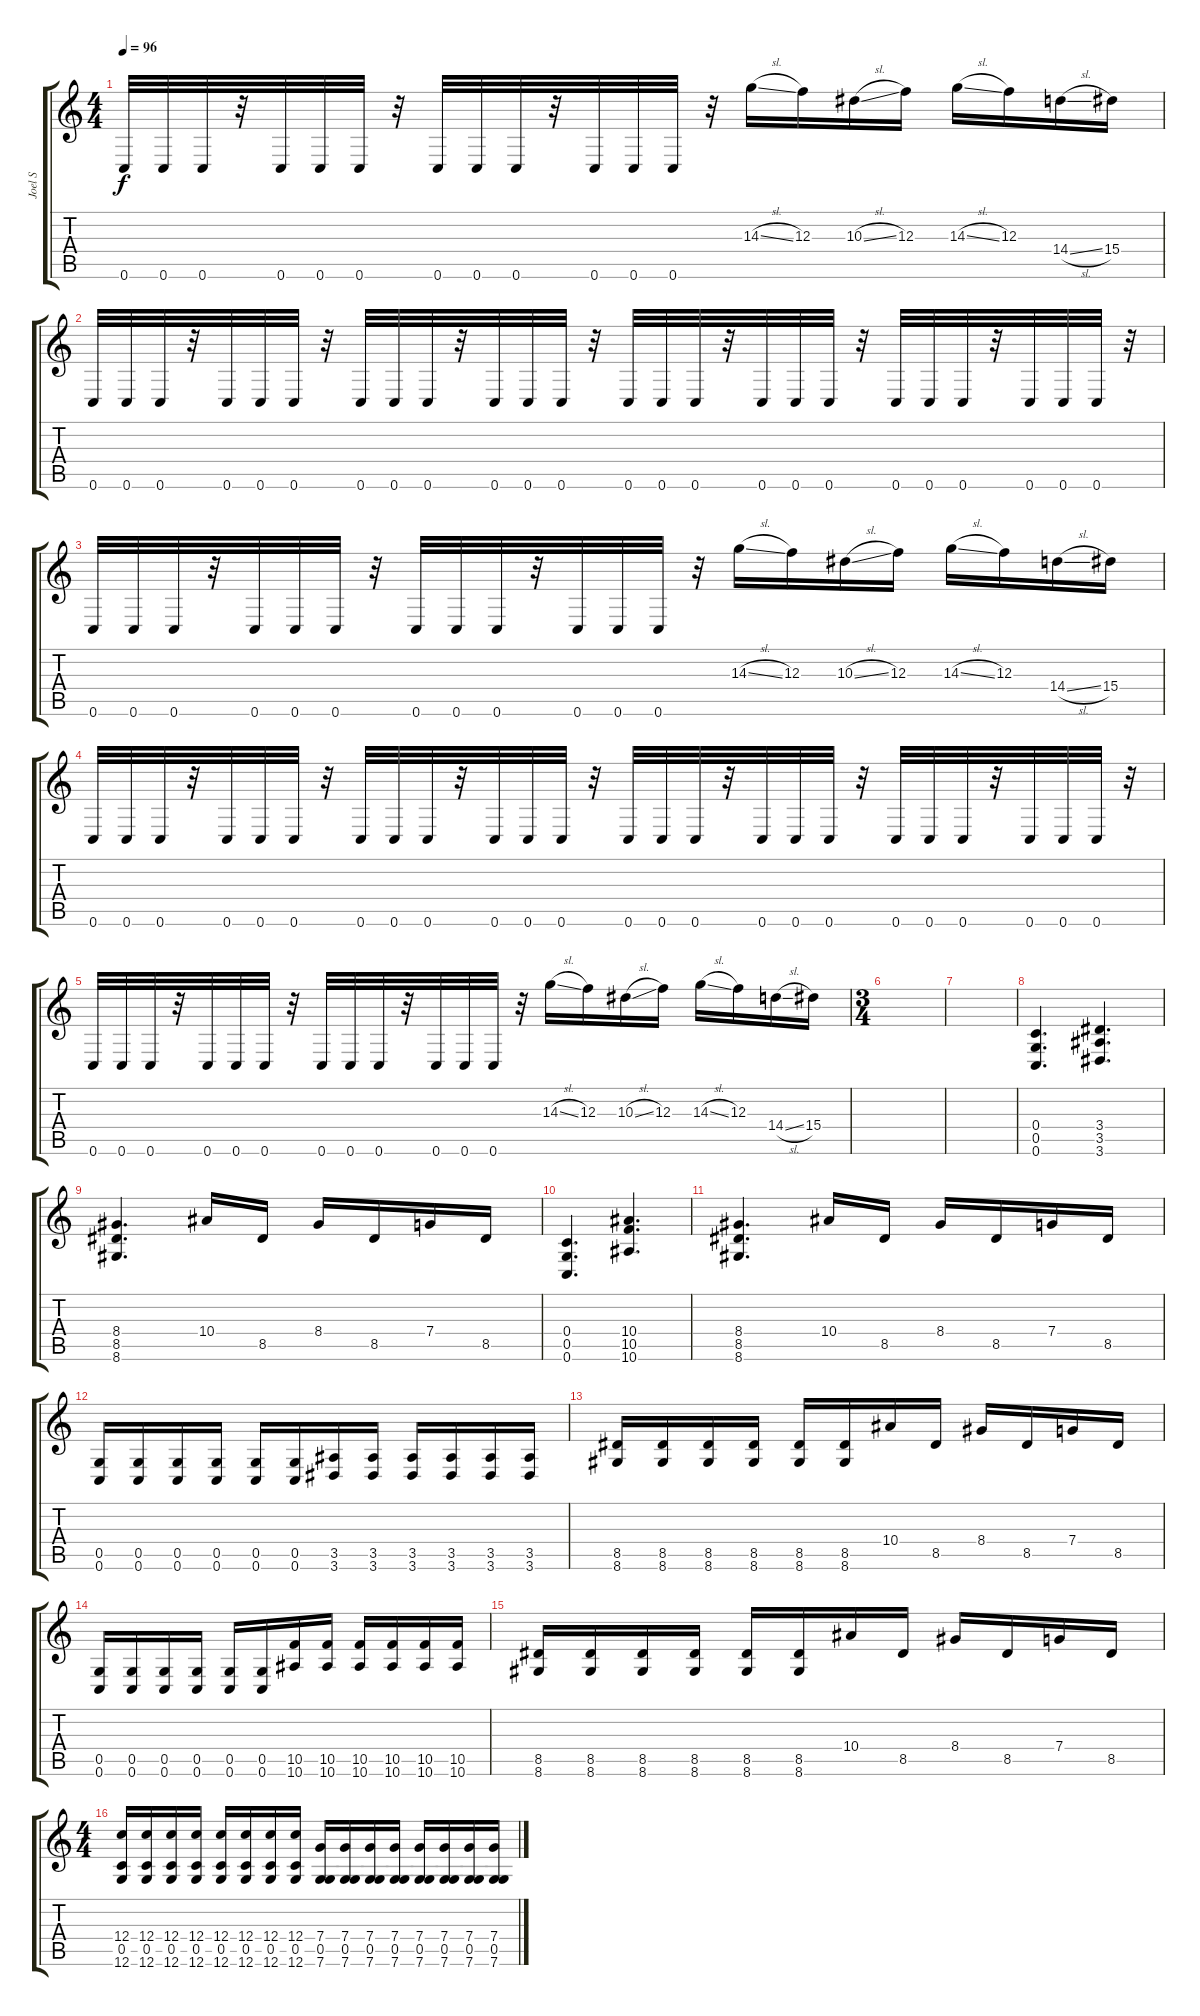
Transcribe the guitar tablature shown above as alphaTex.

\track ("Joel S" "Joel S") {instrument distortionguitar}
\staff {score tabs}
\tuning (D4 A3 F3 C3 G2 C2) {hide}
\ts (4 4)
\tempo 96
\clef g2
\ks c
0.6.32{dy f} 0.6.32 0.6.32 r.32 0.6.32 0.6.32 0.6.32 r.32 0.6.32 0.6.32 0.6.32 r.32 0.6.32 0.6.32 0.6.32 r.32 14.3{sl}.16 12.3.16 10.3{sl}.16 12.3.16 14.3{sl}.16 12.3.16 14.4{sl}.16 15.4.16 |
0.6.32 0.6.32 0.6.32 r.32 0.6.32 0.6.32 0.6.32 r.32 0.6.32 0.6.32 0.6.32 r.32 0.6.32 0.6.32 0.6.32 r.32 0.6.32 0.6.32 0.6.32 r.32 0.6.32 0.6.32 0.6.32 r.32 0.6.32 0.6.32 0.6.32 r.32 0.6.32 0.6.32 0.6.32 r.32 |
0.6.32 0.6.32 0.6.32 r.32 0.6.32 0.6.32 0.6.32 r.32 0.6.32 0.6.32 0.6.32 r.32 0.6.32 0.6.32 0.6.32 r.32 14.3{sl}.16 12.3.16 10.3{sl}.16 12.3.16 14.3{sl}.16 12.3.16 14.4{sl}.16 15.4.16 |
0.6.32 0.6.32 0.6.32 r.32 0.6.32 0.6.32 0.6.32 r.32 0.6.32 0.6.32 0.6.32 r.32 0.6.32 0.6.32 0.6.32 r.32 0.6.32 0.6.32 0.6.32 r.32 0.6.32 0.6.32 0.6.32 r.32 0.6.32 0.6.32 0.6.32 r.32 0.6.32 0.6.32 0.6.32 r.32 |
0.6.32 0.6.32 0.6.32 r.32 0.6.32 0.6.32 0.6.32 r.32 0.6.32 0.6.32 0.6.32 r.32 0.6.32 0.6.32 0.6.32 r.32 14.3{sl}.16 12.3.16 10.3{sl}.16 12.3.16 14.3{sl}.16 12.3.16 14.4{sl}.16 15.4.16 |
\ts (3 4)
|
|
(0.4 0.5 0.6).4{d} (3.4 3.5 3.6).4{d} |
(8.4 8.5 8.6).4{d} 10.4.16 8.5.16 8.4.16 8.5.16 7.4.16 8.5.16 |
(0.4 0.5 0.6).4{d} (10.4 10.5 10.6).4{d} |
(8.4 8.5 8.6).4{d} 10.4.16 8.5.16 8.4.16 8.5.16 7.4.16 8.5.16 |
(0.5 0.6).16 (0.5 0.6).16 (0.5 0.6).16 (0.5 0.6).16 (0.5 0.6).16 (0.5 0.6).16 (3.5 3.6).16 (3.5 3.6).16 (3.5 3.6).16 (3.5 3.6).16 (3.5 3.6).16 (3.5 3.6).16 |
(8.5 8.6).16 (8.5 8.6).16 (8.5 8.6).16 (8.5 8.6).16 (8.5 8.6).16 (8.5 8.6).16 10.4.16 8.5.16 8.4.16 8.5.16 7.4.16 8.5.16 |
(0.5 0.6).16 (0.5 0.6).16 (0.5 0.6).16 (0.5 0.6).16 (0.5 0.6).16 (0.5 0.6).16 (10.5 10.6).16 (10.5 10.6).16 (10.5 10.6).16 (10.5 10.6).16 (10.5 10.6).16 (10.5 10.6).16 |
(8.5 8.6).16 (8.5 8.6).16 (8.5 8.6).16 (8.5 8.6).16 (8.5 8.6).16 (8.5 8.6).16 10.4.16 8.5.16 8.4.16 8.5.16 7.4.16 8.5.16 |
\ts (4 4)
(12.4 0.5 12.6).16 (12.4 0.5 12.6).16 (12.4 0.5 12.6).16 (12.4 0.5 12.6).16 (12.4 0.5 12.6).16 (12.4 0.5 12.6).16 (12.4 0.5 12.6).16 (12.4 0.5 12.6).16 (7.4 0.5 7.6).16 (7.4 0.5 7.6).16 (7.4 0.5 7.6).16 (7.4 0.5 7.6).16 (7.4 0.5 7.6).16 (7.4 0.5 7.6).16 (7.4 0.5 7.6).16 (7.4 0.5 7.6).16
